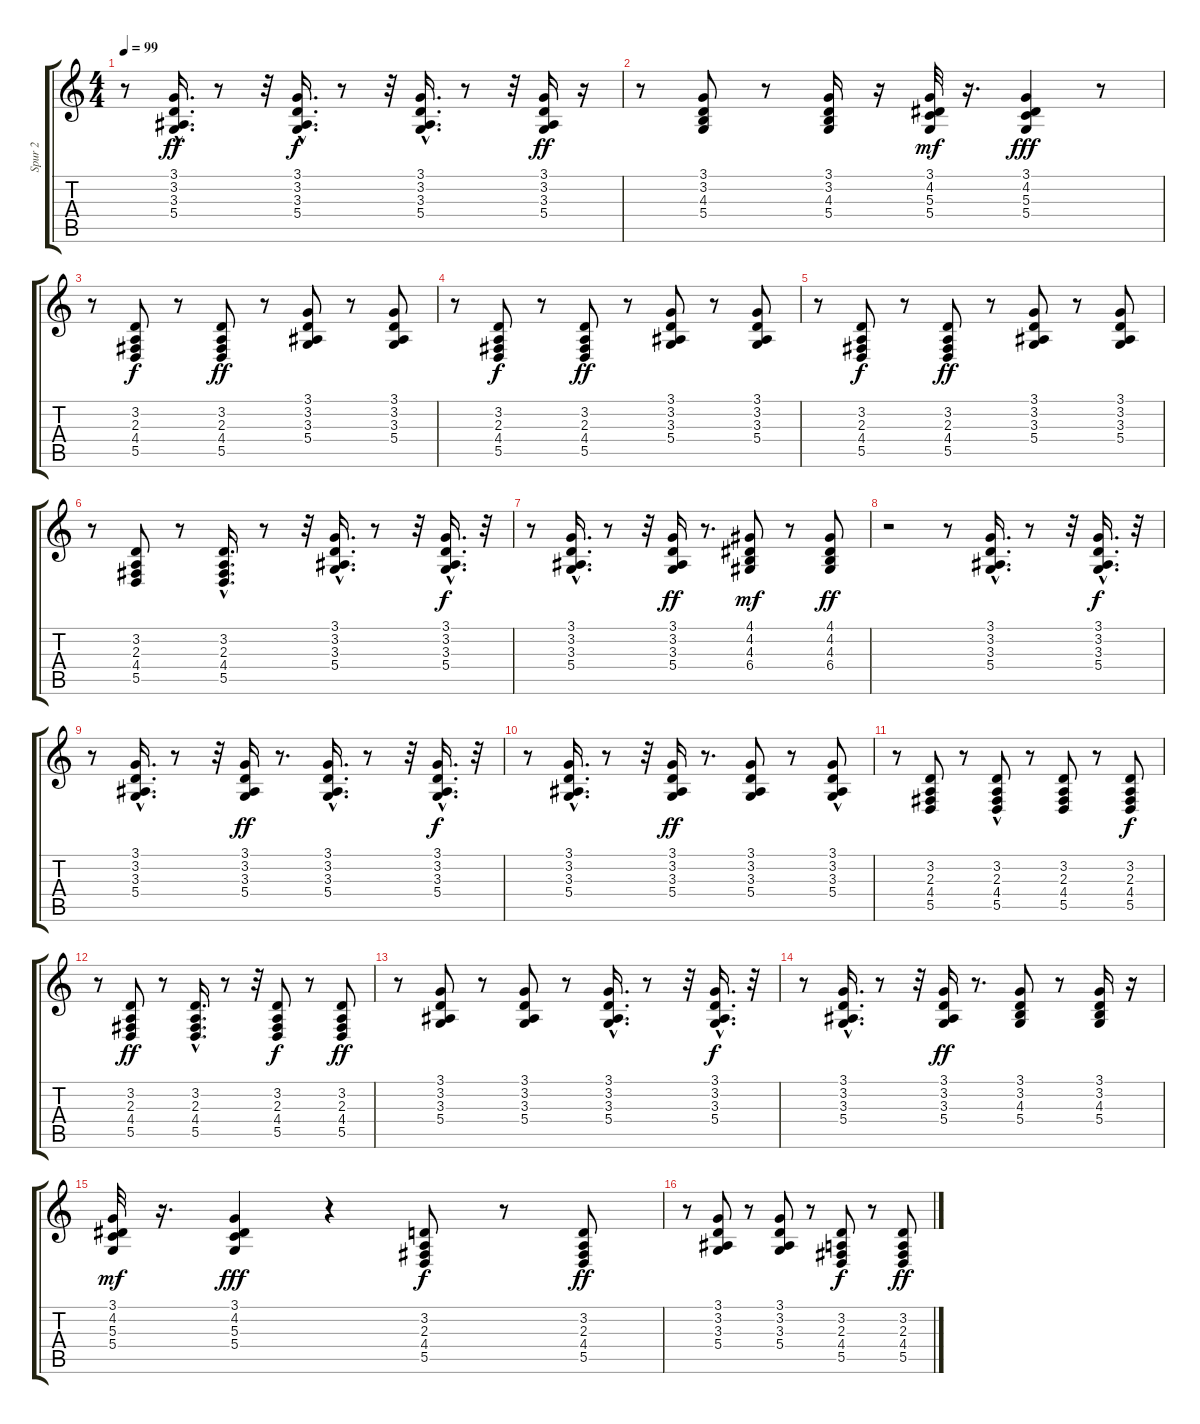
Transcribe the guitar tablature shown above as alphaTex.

\track ("Spur 2" "Spur 2") {instrument acousticgrandpiano}
\staff {score tabs}
\tuning (E4 B3 G3 D3 A2 E2) {hide}
\ts (4 4)
\tempo 99
\clef g2
\ks c
r.8{dy ff} (3.1{hac} 3.2{hac} 3.3{hac} 5.4{hac}).16{d} r.8 r.32 (3.1{hac} 3.2{hac} 3.3{hac} 5.4{hac}).16{d dy f} r.8 r.32 (3.1{hac} 3.2{hac} 3.3{hac} 5.4{hac}).16{d} r.8 r.32 (3.1 3.2 3.3 5.4).16{dy ff} r.16 |
r.8 (3.1 3.2 4.3 5.4).8 r.8 (3.1 3.2 4.3 5.4).16 r.16 (3.1 4.2 5.3 5.4).32{dy mf} r.16{d} (3.1 4.2 5.3 5.4).4{dy fff} r.8 |
r.8 (3.2 2.3 4.4 5.5).8{dy f} r.8 (3.2 2.3 4.4 5.5).8{dy ff} r.8 (3.1 3.2 3.3 5.4).8 r.8 (3.1 3.2 3.3 5.4).8 |
r.8 (3.2 2.3 4.4 5.5).8{dy f} r.8 (3.2 2.3 4.4 5.5).8{dy ff} r.8 (3.1 3.2 3.3 5.4).8 r.8 (3.1 3.2 3.3 5.4).8 |
r.8 (3.2 2.3 4.4 5.5).8{dy f} r.8 (3.2 2.3 4.4 5.5).8{dy ff} r.8 (3.1 3.2 3.3 5.4).8 r.8 (3.1 3.2 3.3 5.4).8 |
r.8 (3.2 2.3 4.4 5.5).8 r.8 (3.2{hac} 2.3{hac} 4.4{hac} 5.5{hac}).16{d} r.8 r.32 (3.1{hac} 3.2{hac} 3.3{hac} 5.4{hac}).16{d} r.8 r.32 (3.1{hac} 3.2{hac} 3.3{hac} 5.4{hac}).16{d dy f} r.32 |
r.8 (3.1{hac} 3.2{hac} 3.3{hac} 5.4{hac}).16{d} r.8 r.32 (3.1 3.2 3.3 5.4).16{dy ff} r.8{d} (4.1 4.2 4.3 6.4).8{dy mf} r.8 (4.1 4.2 4.3 6.4).8{dy ff} |
r.2 r.8 (3.1{hac} 3.2{hac} 3.3{hac} 5.4{hac}).16{d} r.8 r.32 (3.1{hac} 3.2{hac} 3.3{hac} 5.4{hac}).16{d dy f} r.32 |
r.8 (3.1{hac} 3.2{hac} 3.3{hac} 5.4{hac}).16{d} r.8 r.32 (3.1 3.2 3.3 5.4).16{dy ff} r.8{d} (3.1{hac} 3.2{hac} 3.3{hac} 5.4{hac}).16{d} r.8 r.32 (3.1{hac} 3.2{hac} 3.3{hac} 5.4{hac}).16{d dy f} r.32 |
r.8 (3.1{hac} 3.2{hac} 3.3{hac} 5.4{hac}).16{d} r.8 r.32 (3.1 3.2 3.3 5.4).16{dy ff} r.8{d} (3.1 3.2 3.3 5.4).8 r.8 (3.1{hac} 3.2 3.3 5.4).8 |
r.8 (3.2 2.3 4.4 5.5).8 r.8 (3.2{hac} 2.3 4.4 5.5).8 r.8 (3.2 2.3 4.4 5.5).8 r.8 (3.2 2.3 4.4 5.5).8{dy f} |
r.8 (3.2 2.3 4.4 5.5).8{dy ff} r.8 (3.2{hac} 2.3{hac} 4.4{hac} 5.5{hac}).16{d} r.8 r.32 (3.2 2.3 4.4 5.5).8{dy f} r.8 (3.2 2.3 4.4 5.5).8{dy ff} |
r.8 (3.1 3.2 3.3 5.4).8 r.8 (3.1 3.2 3.3 5.4).8 r.8 (3.1{hac} 3.2{hac} 3.3{hac} 5.4{hac}).16{d} r.8 r.32 (3.1{hac} 3.2{hac} 3.3{hac} 5.4{hac}).16{d dy f} r.32 |
r.8 (3.1{hac} 3.2{hac} 3.3{hac} 5.4{hac}).16{d} r.8 r.32 (3.1 3.2 3.3 5.4).16{dy ff} r.8{d} (3.1 3.2 4.3 5.4).8 r.8 (3.1 3.2 4.3 5.4).16 r.16 |
(3.1 4.2 5.3 5.4).32{dy mf} r.16{d} (3.1 4.2 5.3 5.4).4{dy fff} r.4 (3.2 2.3 4.4 5.5).8{dy f} r.8 (3.2 2.3 4.4 5.5).8{dy ff} |
r.8 (3.1 3.2 3.3 5.4).8 r.8 (3.1 3.2 3.3 5.4).8 r.8 (3.2 2.3 4.4 5.5).8{dy f} r.8 (3.2 2.3 4.4 5.5).8{dy ff}
